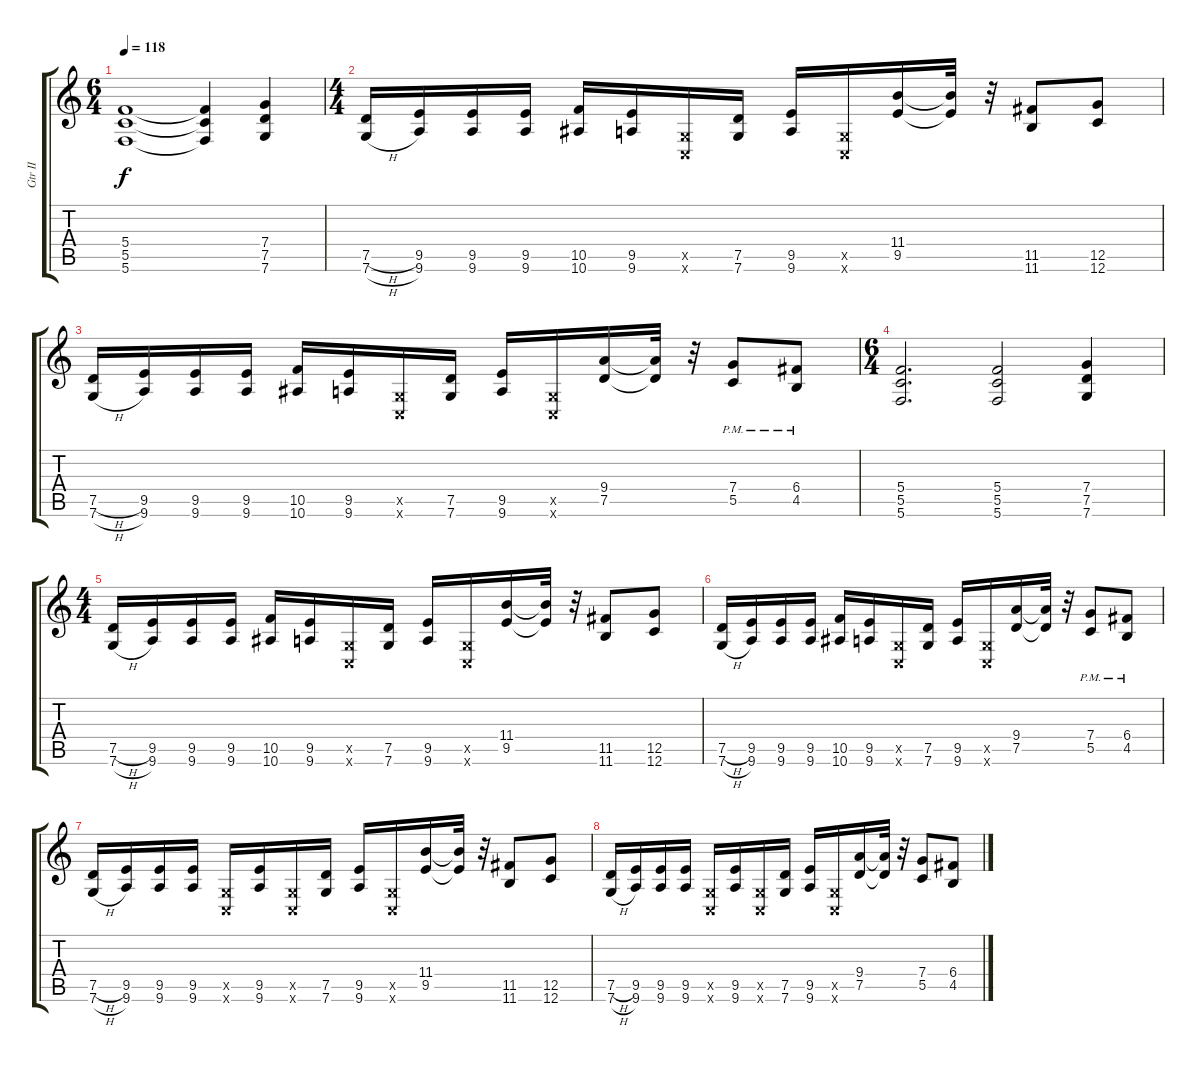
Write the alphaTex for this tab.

\track ("Gtr II" "Gtr II") {instrument overdrivenguitar}
\staff {score tabs}
\tuning (D4 A3 F3 C3 G2 C2) {hide}
\ts (6 4)
\tempo 118
\clef g2
\ks c
(5.4 5.5 5.6).1{dy f volume 11} (5.4{t} 5.5{t} 5.6{t}).4 (7.4 7.5 7.6).4 |
\ts (4 4)
(7.5{h} 7.6{h}).16 (9.5 9.6).16 (9.5 9.6).16 (9.5 9.6).16 (10.5 10.6).16 (9.5 9.6).16 (0.5{x} 0.6{x}).16 (7.5 7.6).16 (9.5 9.6).16 (0.5{x} 0.6{x}).16 (11.4 9.5).16 (11.4{t} 9.5{t}).32 r.32 (11.5 11.6).8 (12.5 12.6).8 |
(7.5{h} 7.6{h}).16 (9.5 9.6).16 (9.5 9.6).16 (9.5 9.6).16 (10.5 10.6).16 (9.5 9.6).16 (0.5{x} 0.6{x}).16 (7.5 7.6).16 (9.5 9.6).16 (0.5{x} 0.6{x}).16 (9.4 7.5).16 (9.4{t} 7.5{t}).32 r.32 (7.4{pm} 5.5{pm}).8 (6.4{pm} 4.5{pm}).8 |
\ts (6 4)
(5.4 5.5 5.6).2{d} (5.4 5.5 5.6).2 (7.4 7.5 7.6).4 |
\ts (4 4)
(7.5{h} 7.6{h}).16 (9.5 9.6).16 (9.5 9.6).16 (9.5 9.6).16 (10.5 10.6).16 (9.5 9.6).16 (0.5{x} 0.6{x}).16 (7.5 7.6).16 (9.5 9.6).16 (0.5{x} 0.6{x}).16 (11.4 9.5).16 (11.4{t} 9.5{t}).32 r.32 (11.5 11.6).8 (12.5 12.6).8 |
(7.5{h} 7.6{h}).16 (9.5 9.6).16 (9.5 9.6).16 (9.5 9.6).16 (10.5 10.6).16 (9.5 9.6).16 (0.5{x} 0.6{x}).16 (7.5 7.6).16 (9.5 9.6).16 (0.5{x} 0.6{x}).16 (9.4 7.5).16 (9.4{t} 7.5{t}).32 r.32 (7.4{pm} 5.5{pm}).8 (6.4{pm} 4.5{pm}).8 |
(7.5{h} 7.6{h}).16 (9.5 9.6).16 (9.5 9.6).16 (9.5 9.6).16 (0.5{x} 0.6{x}).16 (9.5 9.6).16 (0.5{x} 0.6{x}).16 (7.5 7.6).16 (9.5 9.6).16 (0.5{x} 0.6{x}).16 (11.4 9.5).16 (11.4{t} 9.5{t}).32 r.32 (11.5 11.6).8 (12.5 12.6).8 |
(7.5{h} 7.6{h}).16 (9.5 9.6).16 (9.5 9.6).16 (9.5 9.6).16 (0.5{x} 0.6{x}).16 (9.5 9.6).16 (0.5{x} 0.6{x}).16 (7.5 7.6).16 (9.5 9.6).16 (0.5{x} 0.6{x}).16 (9.4 7.5).16 (9.4{t} 7.5{t}).32 r.32 (7.4 5.5).8 (6.4 4.5).8
